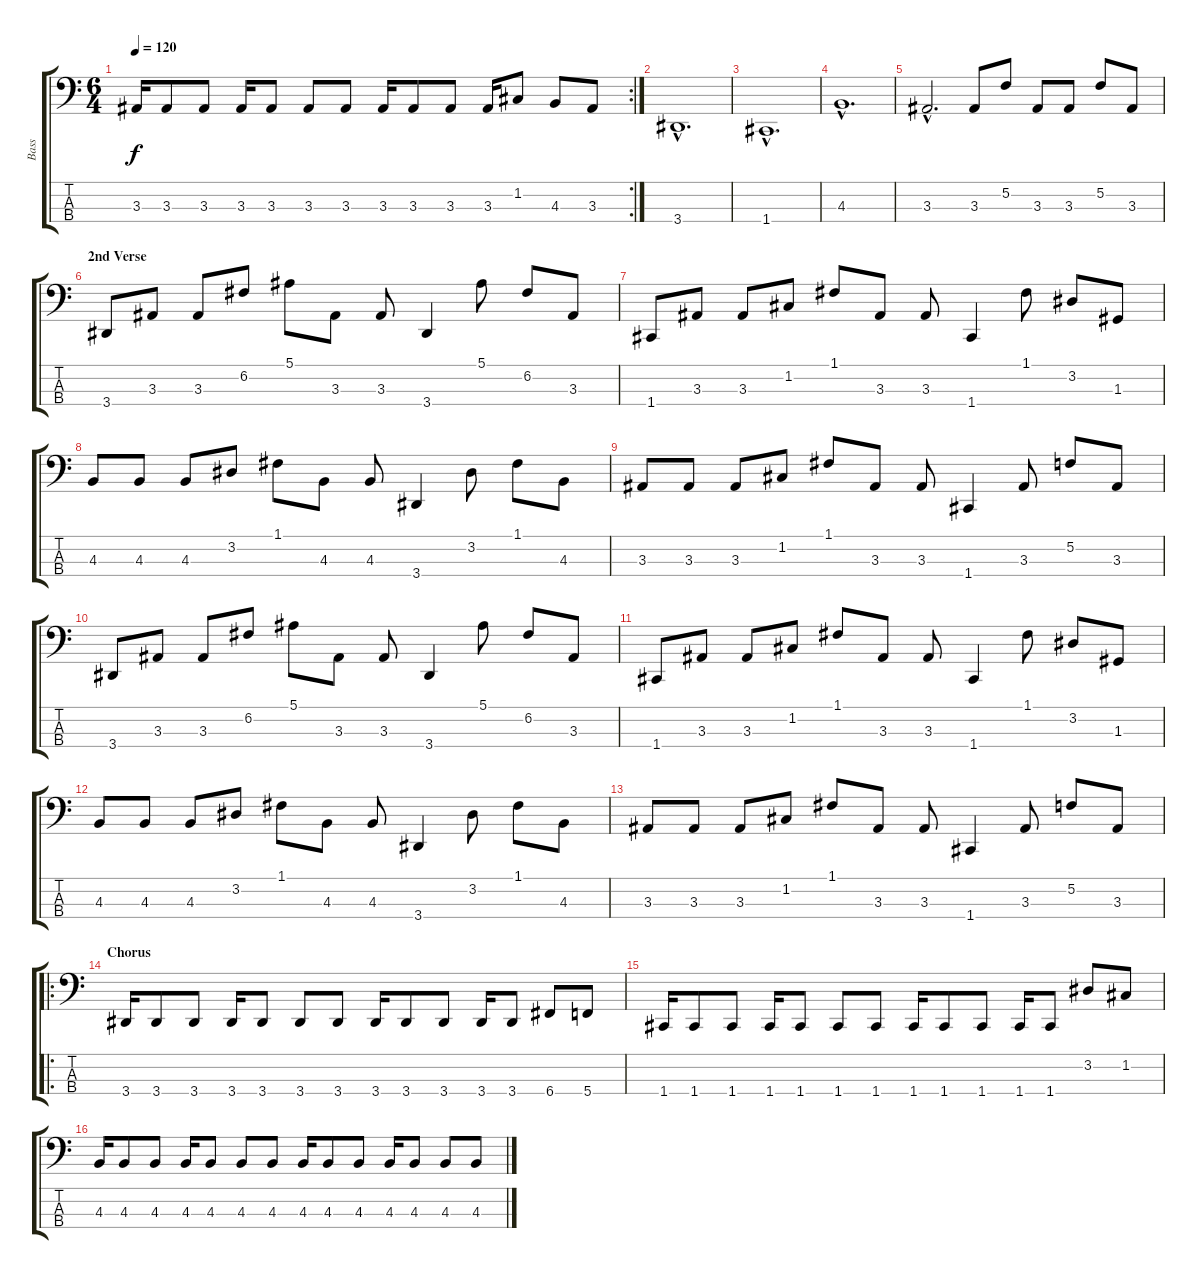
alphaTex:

\track ("Bass" "Bass") {instrument electricbasspick}
\staff {score tabs}
\tuning (F2 C2 G1 C1) {hide}
\rc 2
\ts (6 4)
\tempo 120
\clef f4
\ks c
3.3.16{dy f} 3.3.8 3.3.8 3.3.16 3.3.8 3.3.8 3.3.8 3.3.16 3.3.8 3.3.8 3.3.16 1.2.8 4.3.8 3.3.8 |
3.4{hac}.1{d} |
1.4{hac}.1{d} |
4.3{hac}.1{d} |
3.3{hac}.2{d} 3.3.8 5.2.8 3.3.8 3.3.8 5.2.8 3.3.8 |
\section ("" "2nd Verse")
3.4.8 3.3.8 3.3.8 6.2.8 5.1.8 3.3.8 3.3.8 3.4.4 5.1.8 6.2.8 3.3.8 |
1.4.8 3.3.8 3.3.8 1.2.8 1.1.8 3.3.8 3.3.8 1.4.4 1.1.8 3.2.8 1.3.8 |
4.3.8 4.3.8 4.3.8 3.2.8 1.1.8 4.3.8 4.3.8 3.4.4 3.2.8 1.1.8 4.3.8 |
3.3.8 3.3.8 3.3.8 1.2.8 1.1.8 3.3.8 3.3.8 1.4.4 3.3.8 5.2.8 3.3.8 |
3.4.8 3.3.8 3.3.8 6.2.8 5.1.8 3.3.8 3.3.8 3.4.4 5.1.8 6.2.8 3.3.8 |
1.4.8 3.3.8 3.3.8 1.2.8 1.1.8 3.3.8 3.3.8 1.4.4 1.1.8 3.2.8 1.3.8 |
4.3.8 4.3.8 4.3.8 3.2.8 1.1.8 4.3.8 4.3.8 3.4.4 3.2.8 1.1.8 4.3.8 |
3.3.8 3.3.8 3.3.8 1.2.8 1.1.8 3.3.8 3.3.8 1.4.4 3.3.8 5.2.8 3.3.8 |
\ro
\section ("" "Chorus")
3.4.16 3.4.8 3.4.8 3.4.16 3.4.8 3.4.8 3.4.8 3.4.16 3.4.8 3.4.8 3.4.16 3.4.8 6.4.8 5.4.8 |
1.4.16 1.4.8 1.4.8 1.4.16 1.4.8 1.4.8 1.4.8 1.4.16 1.4.8 1.4.8 1.4.16 1.4.8 3.2.8 1.2.8 |
4.3.16 4.3.8 4.3.8 4.3.16 4.3.8 4.3.8 4.3.8 4.3.16 4.3.8 4.3.8 4.3.16 4.3.8 4.3.8 4.3.8
